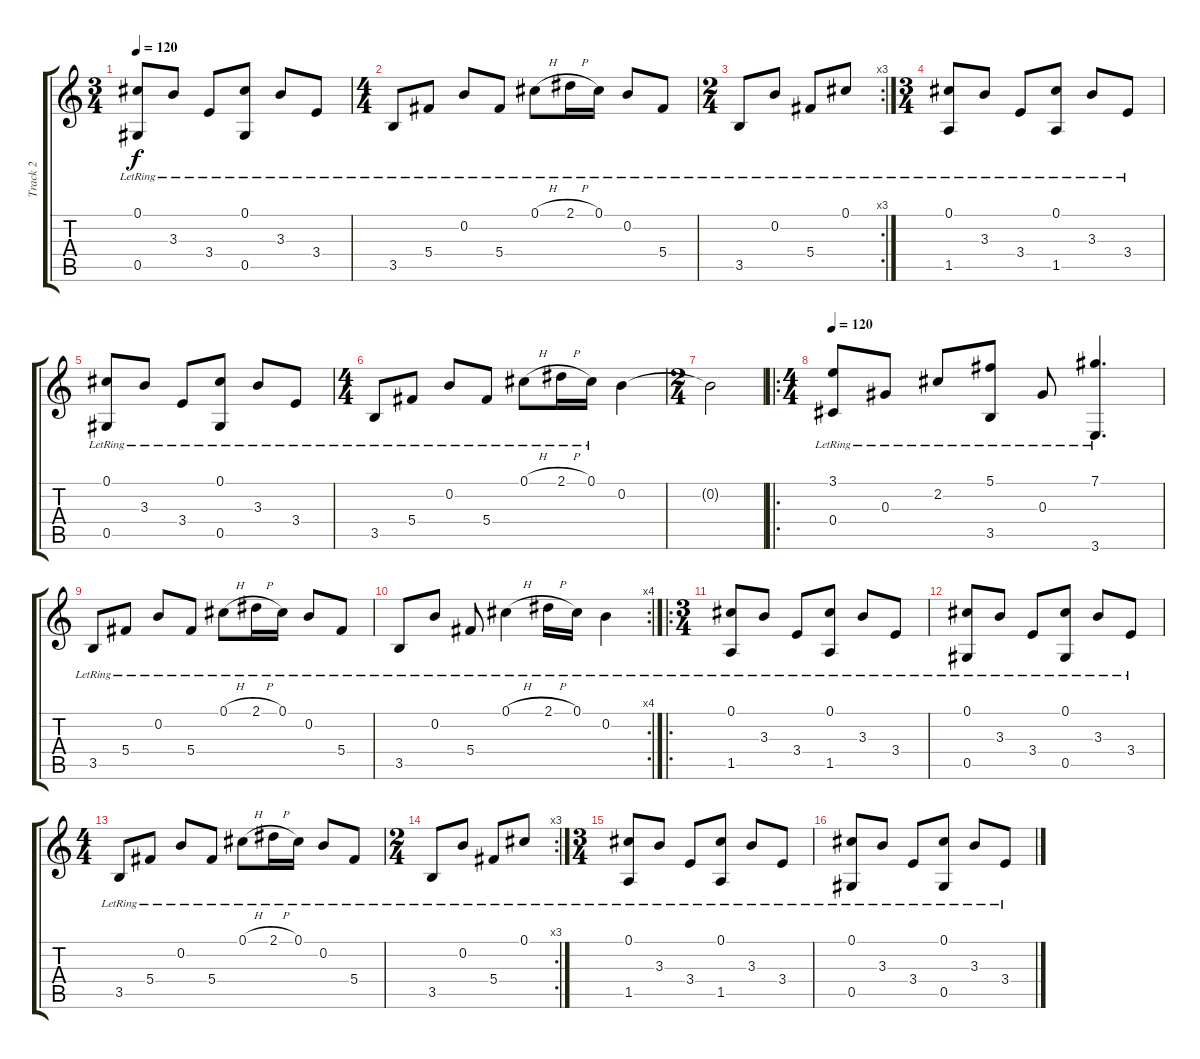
\track ("Track 2" "Track 2") {instrument electricguitarclean}
\staff {score tabs}
\tuning (Db4 B3 Ab3 Db3 Ab2 Db2) {hide}
\ts (3 4)
\tempo 120
\clef g2
\ks c
(0.1{lr} 0.5{lr}).8{dy f} 3.3{lr}.8 3.4{lr}.8 (0.1{lr} 0.5{lr}).8 3.3{lr}.8 3.4{lr}.8 |
\ts (4 4)
3.5{lr}.8 5.4{lr}.8 0.2{lr}.8 5.4{lr}.8 0.1{h lr}.8 2.1{h lr}.16 0.1{lr}.16 0.2{lr}.8 5.4{lr}.8 |
\rc 3
\ts (2 4)
3.5{lr}.8 0.2{lr}.8 5.4{lr}.8 0.1{lr}.8 |
\ts (3 4)
(0.1{lr} 1.5{lr}).8 3.3{lr}.8 3.4{lr}.8 (0.1{lr} 1.5{lr}).8 3.3{lr}.8 3.4{lr}.8 |
(0.1{lr} 0.5{lr}).8 3.3{lr}.8 3.4{lr}.8 (0.1{lr} 0.5{lr}).8 3.3{lr}.8 3.4{lr}.8 |
\ts (4 4)
3.5{lr}.8 5.4{lr}.8 0.2{lr}.8 5.4{lr}.8 0.1{h lr}.8 2.1{h lr}.16 0.1{lr}.16 0.2.4 |
\ts (2 4)
0.2{t}.2 |
\ro
\ts (4 4)
\tempo 120
(3.1{lr} 0.4{lr}).8 0.3{lr}.8 2.2{lr}.8 (5.1{lr} 3.5{lr}).8 0.3{lr}.8 (7.1{lr} 3.6{lr}).4{d} |
3.5{lr}.8 5.4{lr}.8 0.2{lr}.8 5.4{lr}.8 0.1{h lr}.8 2.1{h lr}.16 0.1{lr}.16 0.2{lr}.8 5.4{lr}.8 |
\rc 4
3.5{lr}.8 0.2{lr}.8 5.4{lr}.8 0.1{h lr}.4 2.1{h lr}.16 0.1{lr}.16 0.2{lr}.4 |
\ro
\ts (3 4)
(0.1{lr} 1.5{lr}).8 3.3{lr}.8 3.4{lr}.8 (0.1{lr} 1.5{lr}).8 3.3{lr}.8 3.4{lr}.8 |
(0.1{lr} 0.5{lr}).8 3.3{lr}.8 3.4{lr}.8 (0.1{lr} 0.5{lr}).8 3.3{lr}.8 3.4{lr}.8 |
\ts (4 4)
3.5{lr}.8 5.4{lr}.8 0.2{lr}.8 5.4{lr}.8 0.1{h lr}.8 2.1{h lr}.16 0.1{lr}.16 0.2{lr}.8 5.4{lr}.8 |
\rc 3
\ts (2 4)
3.5{lr}.8 0.2{lr}.8 5.4{lr}.8 0.1{lr}.8 |
\ts (3 4)
(0.1{lr} 1.5{lr}).8 3.3{lr}.8 3.4{lr}.8 (0.1{lr} 1.5{lr}).8 3.3{lr}.8 3.4{lr}.8 |
(0.1{lr} 0.5{lr}).8 3.3{lr}.8 3.4{lr}.8 (0.1{lr} 0.5{lr}).8 3.3{lr}.8 3.4{lr}.8
